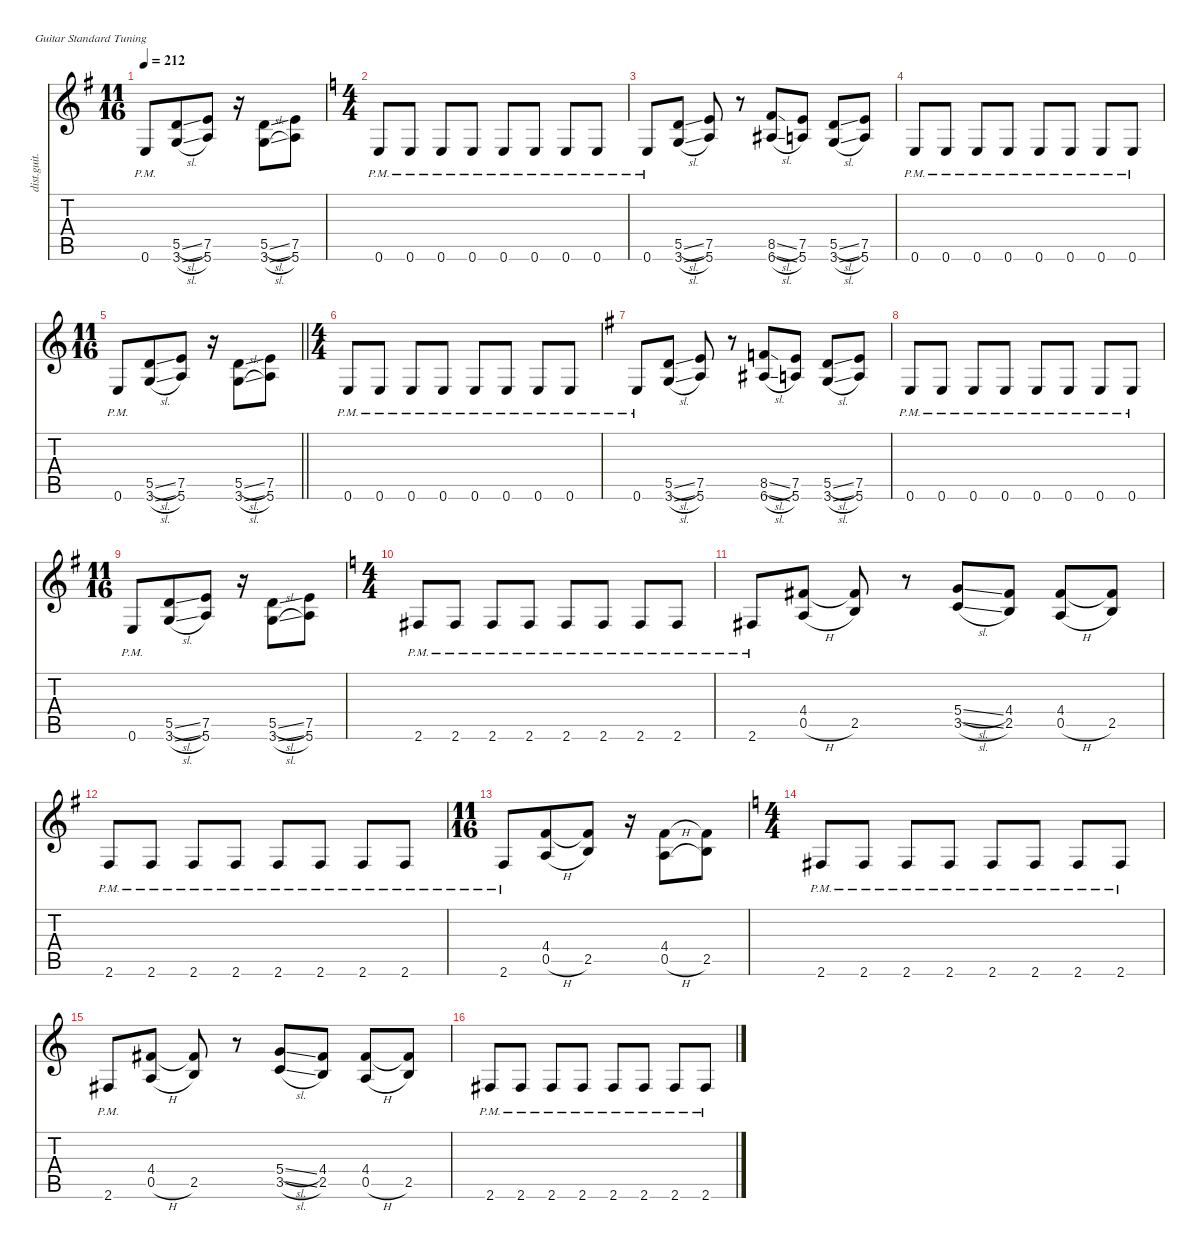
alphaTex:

\defaultSystemsLayout 4
\hideDynamics
\bracketExtendMode nobrackets
\track ("James Hetfield" "dist.guit.") {instrument distortionguitar}
\staff {score tabs}
\tuning (E4 B3 G3 D3 A2 E2)
\ts (11 16)
\beaming (8 3 2)
\tempo 212
\clef g2
\ks g
0.6{pm acc forcenatural}.8{dy fff beam Up} (5.5{sl acc forcenatural} 3.6{sl acc forcenatural}).8{beam Up} (7.5{acc forcenatural} 5.6{acc forcenatural}).8{beam Up} r.16{beam Down} (5.5{sl acc forcenatural} 3.6{sl acc forcenatural}).8{beam Up} (7.5{acc forcenatural} 5.6{acc forcenatural}).8{dy f beam Up} |
\ts (4 4)
\beaming (8 2 2 2 2)
\ks c
0.6{pm}.8{dy fff beam Up} 0.6{pm}.8{beam Up} 0.6{pm}.8{beam Up} 0.6{pm}.8{beam Up} 0.6{pm}.8{beam Up} 0.6{pm}.8{beam Up} 0.6{pm}.8{beam Up} 0.6{pm}.8{beam Up} |
0.6{pm}.8{beam Up} (5.5{sl} 3.6{sl}).8{beam Up} (7.5 5.6).8{beam Up} r.8{beam Down} (8.5{sl} 6.6{sl acc #}).8{beam Up} (7.5 5.6).8{beam Up} (5.5{sl} 3.6{sl}).8{beam Up} (7.5 5.6).8{dy f beam Up} |
0.6{pm}.8{dy fff beam Up} 0.6{pm}.8{beam Up} 0.6{pm}.8{beam Up} 0.6{pm}.8{beam Up} 0.6{pm}.8{beam Up} 0.6{pm}.8{beam Up} 0.6{pm}.8{beam Up} 0.6{pm}.8{beam Up} |
\ts (11 16)
\beaming (8 3 2)
\barLineRight lightlight
0.6{pm}.8{beam Up} (5.5{sl} 3.6{sl}).8{beam Up} (7.5 5.6).8{beam Up} r.16{beam Down} (5.5{sl} 3.6{sl}).8{beam Up} (7.5 5.6).8{dy f beam Up} |
\ts (4 4)
\beaming (8 2 2 2 2)
0.6{pm}.8{dy fff beam Up} 0.6{pm}.8{beam Up} 0.6{pm}.8{beam Up} 0.6{pm}.8{beam Up} 0.6{pm}.8{beam Up} 0.6{pm}.8{beam Up} 0.6{pm}.8{beam Up} 0.6{pm}.8{beam Up} |
\ks g
0.6{pm acc forcenatural}.8{beam Up} (5.5{sl acc forcenatural} 3.6{sl acc forcenatural}).8{beam Up} (7.5{acc forcenatural} 5.6{acc forcenatural}).8{beam Up} r.8{beam Down} (8.5{sl acc forcenatural} 6.6{sl acc #}).8{beam Up} (7.5{acc forcenatural} 5.6{acc forcenatural}).8{beam Up} (5.5{sl acc forcenatural} 3.6{sl acc forcenatural}).8{beam Up} (7.5{acc forcenatural} 5.6{acc forcenatural}).8{dy f beam Up} |
0.6{pm acc forcenatural}.8{dy fff beam Up} 0.6{pm acc forcenatural}.8{beam Up} 0.6{pm acc forcenatural}.8{beam Up} 0.6{pm acc forcenatural}.8{beam Up} 0.6{pm acc forcenatural}.8{beam Up} 0.6{pm acc forcenatural}.8{beam Up} 0.6{pm acc forcenatural}.8{beam Up} 0.6{pm acc forcenatural}.8{beam Up} |
\ts (11 16)
\beaming (8 3 2)
0.6{pm acc forcenatural}.8{beam Up} (5.5{sl acc forcenatural} 3.6{sl acc forcenatural}).8{beam Up} (7.5{acc forcenatural} 5.6{acc forcenatural}).8{beam Up} r.16{beam Down} (5.5{sl acc forcenatural} 3.6{sl acc forcenatural}).8{beam Up} (7.5{acc forcenatural} 5.6{acc forcenatural}).8{dy f beam Up} |
\ts (4 4)
\beaming (8 2 2 2 2)
\ks c
2.6{pm acc #}.8{dy fff beam Up} 2.6{pm acc #}.8{beam Up} 2.6{pm acc #}.8{beam Up} 2.6{pm acc #}.8{beam Up} 2.6{pm acc #}.8{beam Up} 2.6{pm acc #}.8{beam Up} 2.6{pm acc #}.8{beam Up} 2.6{pm acc #}.8{beam Up} |
2.6{pm acc #}.8{beam Up} (4.4{acc #} 0.5{h}).8{beam Up} (4.4{t acc #} 2.5).8{dy f beam Up} r.8{beam Down} (5.4{sl} 3.5{sl}).8{beam Up} (4.4{acc #} 2.5).8{dy fff beam Up} (4.4{acc #} 0.5{h}).8{beam Up} (4.4{t acc #} 2.5).8{dy f beam Up} |
\ks g
2.6{pm acc #}.8{dy fff beam Up} 2.6{pm acc #}.8{beam Up} 2.6{pm acc #}.8{beam Up} 2.6{pm acc #}.8{beam Up} 2.6{pm acc #}.8{beam Up} 2.6{pm acc #}.8{beam Up} 2.6{pm acc #}.8{beam Up} 2.6{pm acc #}.8{beam Up} |
\ts (11 16)
\beaming (8 3 2)
2.6{pm acc #}.8{beam Up} (4.4{acc #} 0.5{h acc forcenatural}).8{beam Up} (4.4{t acc #} 2.5{acc forcenatural}).8{dy f beam Up} r.16{beam Down} (4.4{acc #} 0.5{h acc forcenatural}).8{dy fff beam Up} (4.4{t acc #} 2.5{acc forcenatural}).8{dy f beam Up} |
\ts (4 4)
\beaming (8 2 2 2 2)
\ks c
2.6{pm acc #}.8{dy fff beam Up} 2.6{pm acc #}.8{beam Up} 2.6{pm acc #}.8{beam Up} 2.6{pm acc #}.8{beam Up} 2.6{pm acc #}.8{beam Up} 2.6{pm acc #}.8{beam Up} 2.6{pm acc #}.8{beam Up} 2.6{pm acc #}.8{beam Up} |
2.6{pm acc #}.8{beam Up} (4.4{acc #} 0.5{h}).8{beam Up} (4.4{t acc #} 2.5).8{dy f beam Up} r.8{beam Down} (5.4{sl} 3.5{sl}).8{beam Up} (4.4{acc #} 2.5).8{dy fff beam Up} (4.4{acc #} 0.5{h}).8{beam Up} (4.4{t acc #} 2.5).8{dy f beam Up} |
2.6{pm acc #}.8{dy fff beam Up} 2.6{pm acc #}.8{beam Up} 2.6{pm acc #}.8{beam Up} 2.6{pm acc #}.8{beam Up} 2.6{pm acc #}.8{beam Up} 2.6{pm acc #}.8{beam Up} 2.6{pm acc #}.8{beam Up} 2.6{pm acc #}.8{beam Up}
